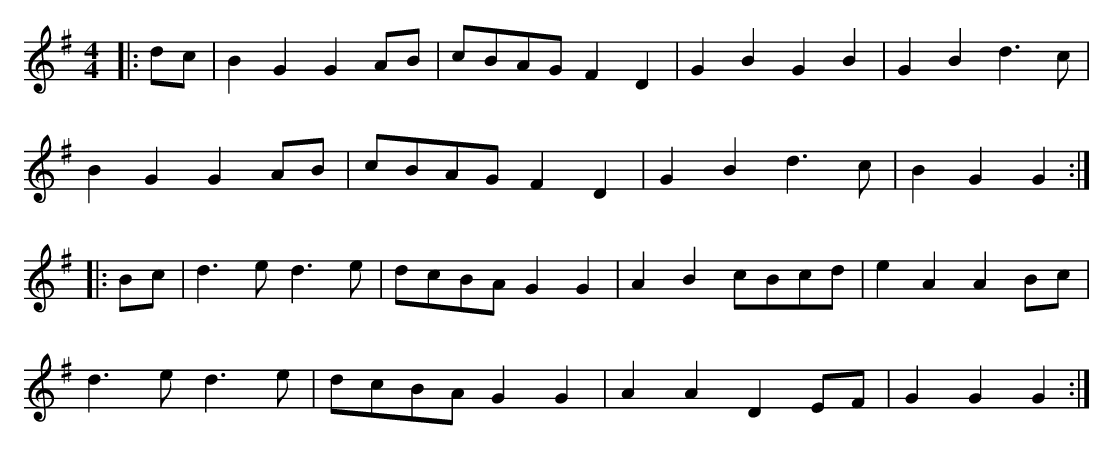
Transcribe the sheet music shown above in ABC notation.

X:1
M:4/4
K:G
|:dc|B2 G2 G2 AB|cBAG F2 D2|G2 B2 G2 B2|G2 B2 d3 c|
B2 G2 G2 AB|cBAG F2 D2|G2 B2 d3 c|B2 G2 G2:|
|:Bc|d3 e d3 e|dcBA G2 G2|A2 B2 cBcd|e2 A2 A2 Bc|
d3 e d3 e|dcBA G2 G2|A2 A2 D2 EF|G2 G2 G2:|
